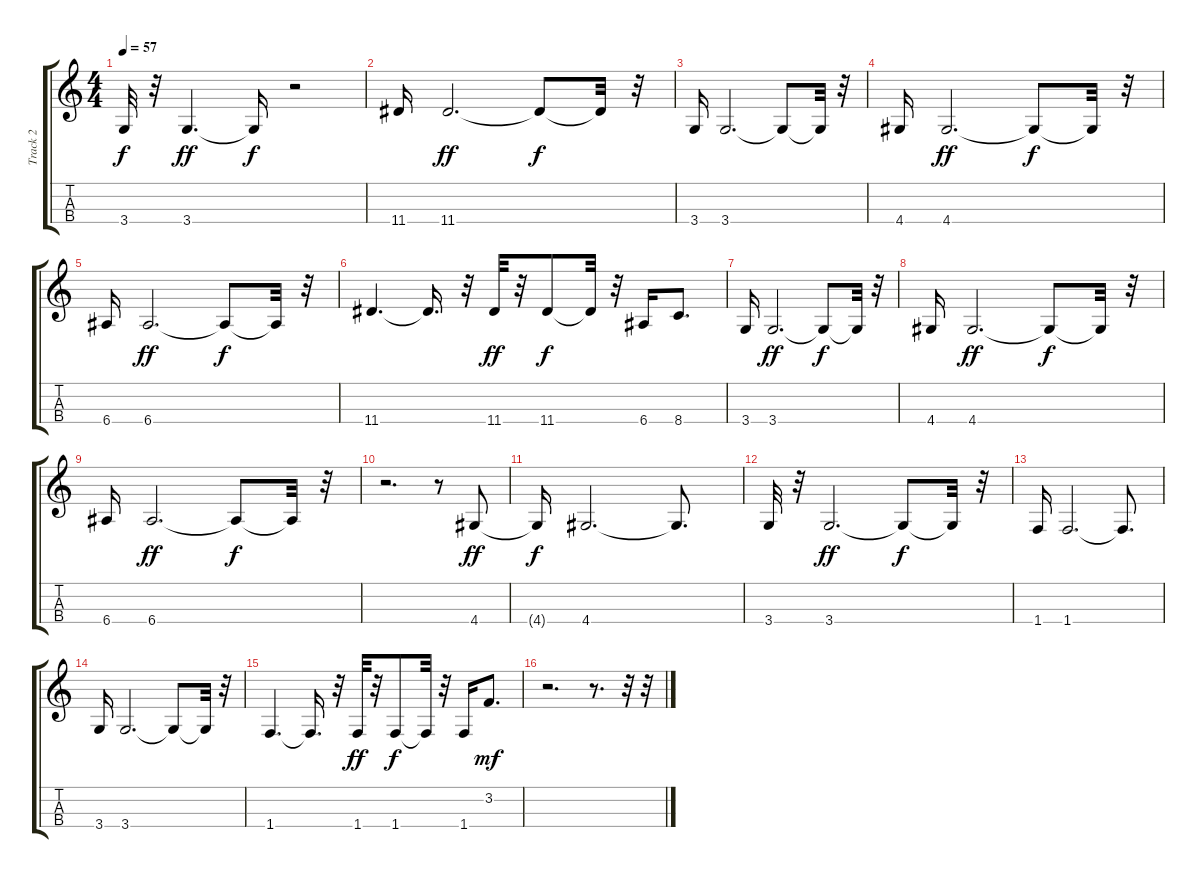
\track ("Track 2" "Track 2") {instrument electricbassfinger}
\staff {score tabs}
\tuning (G3 D3 A2 E2) {hide}
\ts (4 4)
\tempo 57
\clef g2
\ks c
3.4.32{dy f} r.32 3.4.4{d dy ff} 3.4{t}.16{dy f} r.2 |
11.4.16 11.4.2{d dy ff} 11.4{t}.8{dy f} 11.4{t}.32 r.32 |
3.4.16 3.4.2{d} 3.4{t}.8 3.4{t}.32 r.32 |
4.4.16 4.4.2{d dy ff} 4.4{t}.8{dy f} 4.4{t}.32 r.32 |
6.4.16 6.4.2{d dy ff} 6.4{t}.8{dy f} 6.4{t}.32 r.32 |
11.4.4{d} 11.4{t}.16{d} r.32 11.4.32{dy ff} r.32 11.4.8{dy f} 11.4{t}.32 r.32 6.4.16 8.4.8{d} |
3.4.16 3.4.2{d dy ff} 3.4{t}.8{dy f} 3.4{t}.32 r.32 |
4.4.16 4.4.2{d dy ff} 4.4{t}.8{dy f} 4.4{t}.32 r.32 |
6.4.16 6.4.2{d dy ff} 6.4{t}.8{dy f} 6.4{t}.32 r.32 |
r.2{d} r.8 4.4.8{dy ff} |
4.4{t}.16{dy f} 4.4.2{d} 4.4{t}.8{d} |
3.4.32 r.32 3.4.2{d dy ff} 3.4{t}.8{dy f} 3.4{t}.32 r.32 |
1.4.16 1.4.2{d} 1.4{t}.8{d} |
3.4.16 3.4.2{d} 3.4{t}.8 3.4{t}.32 r.32 |
1.4.4{d} 1.4{t}.16{d} r.32 1.4.32{dy ff} r.32 1.4.8{dy f} 1.4{t}.32 r.32 1.4.16 3.2.8{d dy mf} |
r.2{d} r.8{d} r.32 r.32
